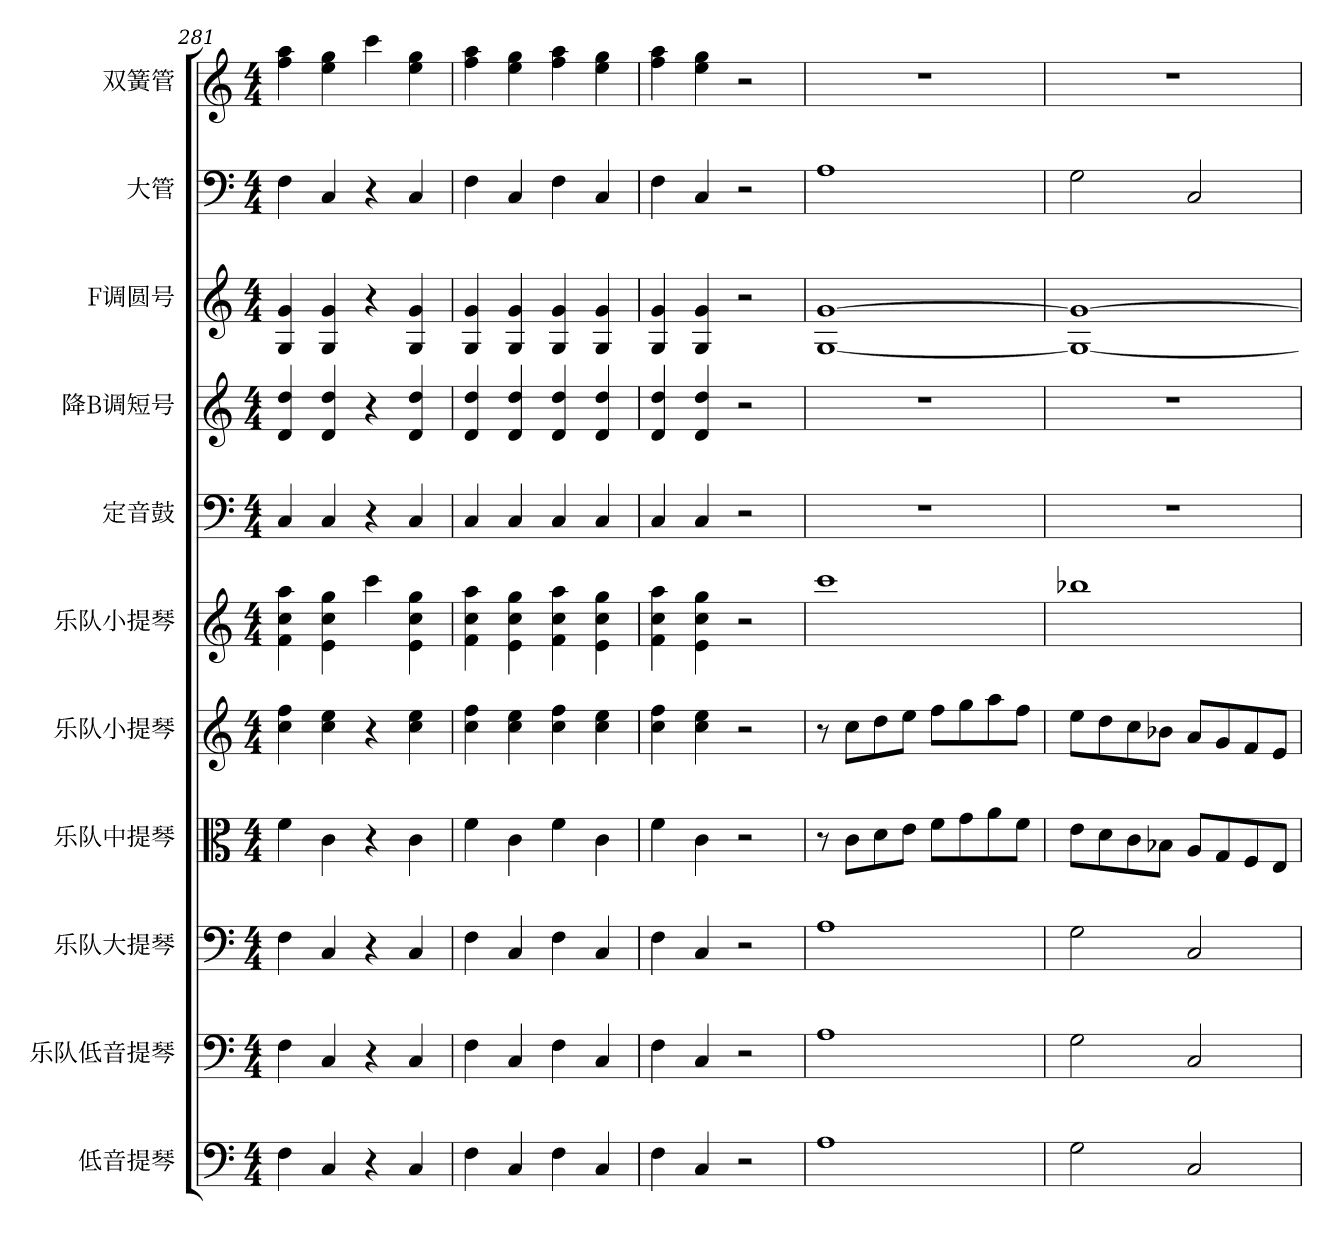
**kern	**kern	**kern	**kern	**kern	**kern	**kern	**kern	**kern	**kern	**kern
*part11	*part10	*part9	*part8	*part7	*part6	*part5	*part4	*part3	*part2	*part1
*staff11	*staff10	*staff9	*staff8	*staff7	*staff6	*staff5	*staff4	*staff3	*staff2	*staff1
*I"低音提琴	*I"乐队低音提琴	*I"乐队大提琴	*I"乐队中提琴	*I"乐队小提琴	*I"乐队小提琴	*I"定音鼓	*I"降B调短号	*I"F调圆号	*I"大管	*I"双簧管
*clefF4	*clefF4	*clefF4	*clefC3	*clefG2	*clefG2	*clefF4	*clefG2	*clefG2	*clefF4	*clefG2
*ITrd7c12	*ITrd7c12	*	*	*	*	*	*ITrd1c2	*ITrd4c7	*	*
*k[]	*k[]	*k[]	*k[]	*k[]	*k[]	*k[]	*k[b-e-]	*k[b-]	*k[]	*k[]
*M4/4	*M4/4	*M4/4	*M4/4	*M4/4	*M4/4	*M4/4	*M4/4	*M4/4	*M4/4	*M4/4
=281	=281	=281	=281	=281	=281	=281	=281	=281	=281	=281
4FF\	4FF\	4F\	4f\	4cc\ 4ff\	4f\ 4cc\ 4aa\	4C/	4c/ 4cc/	4C/ 4c/	4F\	4ff\ 4aa\
4CC/	4CC/	4C/	4c\	4cc\ 4ee\	4e\ 4cc\ 4gg\	4C/	4c/ 4cc/	4C/ 4c/	4C/	4ee\ 4gg\
4r	4r	4r	4r	4r	4ccc\	4r	4r	4r	4r	4ccc\
4CC/	4CC/	4C/	4c\	4cc\ 4ee\	4e\ 4cc\ 4gg\	4C/	4c/ 4cc/	4C/ 4c/	4C/	4ee\ 4gg\
=282	=282	=282	=282	=282	=282	=282	=282	=282	=282	=282
4FF\	4FF\	4F\	4f\	4cc\ 4ff\	4f\ 4cc\ 4aa\	4C/	4c/ 4cc/	4C/ 4c/	4F\	4ff\ 4aa\
4CC/	4CC/	4C/	4c\	4cc\ 4ee\	4e\ 4cc\ 4gg\	4C/	4c/ 4cc/	4C/ 4c/	4C/	4ee\ 4gg\
4FF\	4FF\	4F\	4f\	4cc\ 4ff\	4f\ 4cc\ 4aa\	4C/	4c/ 4cc/	4C/ 4c/	4F\	4ff\ 4aa\
4CC/	4CC/	4C/	4c\	4cc\ 4ee\	4e\ 4cc\ 4gg\	4C/	4c/ 4cc/	4C/ 4c/	4C/	4ee\ 4gg\
=283	=283	=283	=283	=283	=283	=283	=283	=283	=283	=283
4FF\	4FF\	4F\	4f\	4cc\ 4ff\	4f\ 4cc\ 4aa\	4C/	4c/ 4cc/	4C/ 4c/	4F\	4ff\ 4aa\
*	*	*	*	*	*	*	*	*	*	*MM178
4CC/	4CC/	4C/	4c\	4cc\ 4ee\	4e\ 4cc\ 4gg\	4C/	4c/ 4cc/	4C/ 4c/	4C/	4ee\ 4gg\
*	*	*	*	*	*	*	*	*	*	*MM176
2r	2r	2r	2r	2r	2r	2r	2r	2r	2r	2r
=284	=284	=284	=284	=284	=284	=284	=284	=284	=284	=284
*	*	*	*	*	*	*	*	*	*	*MM180
1AA	1AA	1A	8r	8r	1ccc	1r	1r	[1C [1c	1A	1r
.	.	.	8c\L	8cc\L	.	.	.	.	.	.
.	.	.	8d\	8dd\	.	.	.	.	.	.
.	.	.	8e\J	8ee\J	.	.	.	.	.	.
.	.	.	8f\L	8ff\L	.	.	.	.	.	.
.	.	.	8g\	8gg\	.	.	.	.	.	.
.	.	.	8a\	8aa\	.	.	.	.	.	.
.	.	.	8f\J	8ff\J	.	.	.	.	.	.
=285	=285	=285	=285	=285	=285	=285	=285	=285	=285	=285
2GG\	2GG\	2G\	8e\L	8ee\L	1bb-X	1r	1r	1C_ 1c_	2G\	1r
.	.	.	8d\	8dd\	.	.	.	.	.	.
.	.	.	8c\	8cc\	.	.	.	.	.	.
.	.	.	8B-X\J	8b-X\J	.	.	.	.	.	.
2CC/	2CC/	2C/	8A/L	8a/L	.	.	.	.	2C/	.
.	.	.	8G/	8g/	.	.	.	.	.	.
.	.	.	8F/	8f/	.	.	.	.	.	.
.	.	.	8E/J	8e/J	.	.	.	.	.	.
=	=	=	=	=	=	=	=	=	=	=
*-	*-	*-	*-	*-	*-	*-	*-	*-	*-	*-
